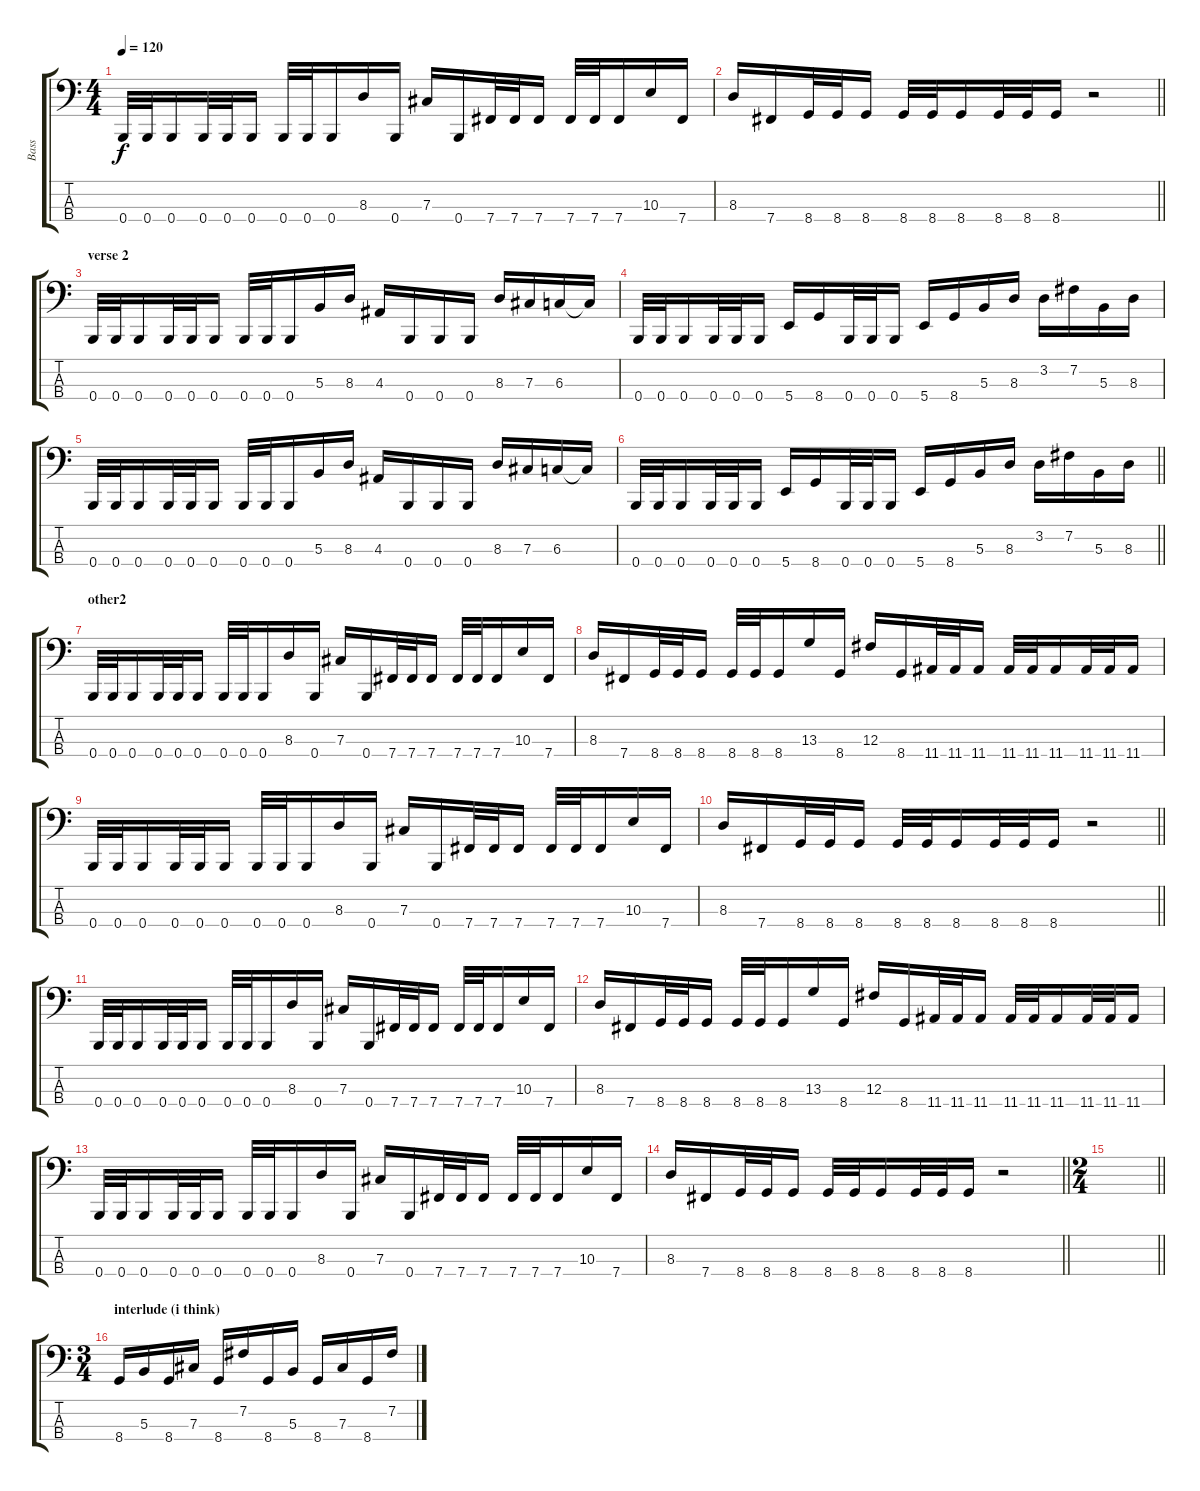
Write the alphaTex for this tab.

\track ("Bass" "Bass") {mute instrument electricbassfinger}
\staff {score tabs}
\tuning (E2 B1 Gb1 B0) {hide}
\ts (4 4)
\tempo 120
\clef f4
\ks c
0.4.32{dy f} 0.4.32 0.4.16 0.4.32 0.4.32 0.4.16 0.4.32 0.4.32 0.4.16 8.3.16 0.4.16 7.3.16 0.4.16 7.4.32 7.4.32 7.4.16 7.4.32 7.4.32 7.4.16 10.3.16 7.4.16 |
\barLineRight lightlight
8.3.16 7.4.16 8.4.32 8.4.32 8.4.16 8.4.32 8.4.32 8.4.16 8.4.32 8.4.32 8.4.16 r.2 |
\section ("" "verse 2")
0.4.32 0.4.32 0.4.16 0.4.32 0.4.32 0.4.16 0.4.32 0.4.32 0.4.16 5.3.16 8.3.16 4.3.16 0.4.16 0.4.16 0.4.16 8.3.16 7.3.16 6.3.16 6.3{t}.16 |
0.4.32 0.4.32 0.4.16 0.4.32 0.4.32 0.4.16 5.4.16 8.4.16 0.4.32 0.4.32 0.4.16 5.4.16 8.4.16 5.3.16 8.3.16 3.2.16 7.2.16 5.3.16 8.3.16 |
0.4.32 0.4.32 0.4.16 0.4.32 0.4.32 0.4.16 0.4.32 0.4.32 0.4.16 5.3.16 8.3.16 4.3.16 0.4.16 0.4.16 0.4.16 8.3.16 7.3.16 6.3.16 6.3{t}.16 |
\barLineRight lightlight
0.4.32 0.4.32 0.4.16 0.4.32 0.4.32 0.4.16 5.4.16 8.4.16 0.4.32 0.4.32 0.4.16 5.4.16 8.4.16 5.3.16 8.3.16 3.2.16 7.2.16 5.3.16 8.3.16 |
\section ("" "other2")
0.4.32 0.4.32 0.4.16 0.4.32 0.4.32 0.4.16 0.4.32 0.4.32 0.4.16 8.3.16 0.4.16 7.3.16 0.4.16 7.4.32 7.4.32 7.4.16 7.4.32 7.4.32 7.4.16 10.3.16 7.4.16 |
8.3.16 7.4.16 8.4.32 8.4.32 8.4.16 8.4.32 8.4.32 8.4.16 13.3.16 8.4.16 12.3.16 8.4.16 11.4.32 11.4.32 11.4.16 11.4.32 11.4.32 11.4.16 11.4.32 11.4.32 11.4.16 |
0.4.32 0.4.32 0.4.16 0.4.32 0.4.32 0.4.16 0.4.32 0.4.32 0.4.16 8.3.16 0.4.16 7.3.16 0.4.16 7.4.32 7.4.32 7.4.16 7.4.32 7.4.32 7.4.16 10.3.16 7.4.16 |
\barLineRight lightlight
8.3.16 7.4.16 8.4.32 8.4.32 8.4.16 8.4.32 8.4.32 8.4.16 8.4.32 8.4.32 8.4.16 r.2 |
0.4.32 0.4.32 0.4.16 0.4.32 0.4.32 0.4.16 0.4.32 0.4.32 0.4.16 8.3.16 0.4.16 7.3.16 0.4.16 7.4.32 7.4.32 7.4.16 7.4.32 7.4.32 7.4.16 10.3.16 7.4.16 |
8.3.16 7.4.16 8.4.32 8.4.32 8.4.16 8.4.32 8.4.32 8.4.16 13.3.16 8.4.16 12.3.16 8.4.16 11.4.32 11.4.32 11.4.16 11.4.32 11.4.32 11.4.16 11.4.32 11.4.32 11.4.16 |
0.4.32 0.4.32 0.4.16 0.4.32 0.4.32 0.4.16 0.4.32 0.4.32 0.4.16 8.3.16 0.4.16 7.3.16 0.4.16 7.4.32 7.4.32 7.4.16 7.4.32 7.4.32 7.4.16 10.3.16 7.4.16 |
\barLineRight lightlight
8.3.16 7.4.16 8.4.32 8.4.32 8.4.16 8.4.32 8.4.32 8.4.16 8.4.32 8.4.32 8.4.16 r.2 |
\ts (2 4)
\barLineRight lightlight
|
\ts (3 4)
\section ("" "interlude (i think)")
8.4.16 5.3.16 8.4.16 7.3.16 8.4.16 7.2.16 8.4.16 5.3.16 8.4.16 7.3.16 8.4.16 7.2.16
